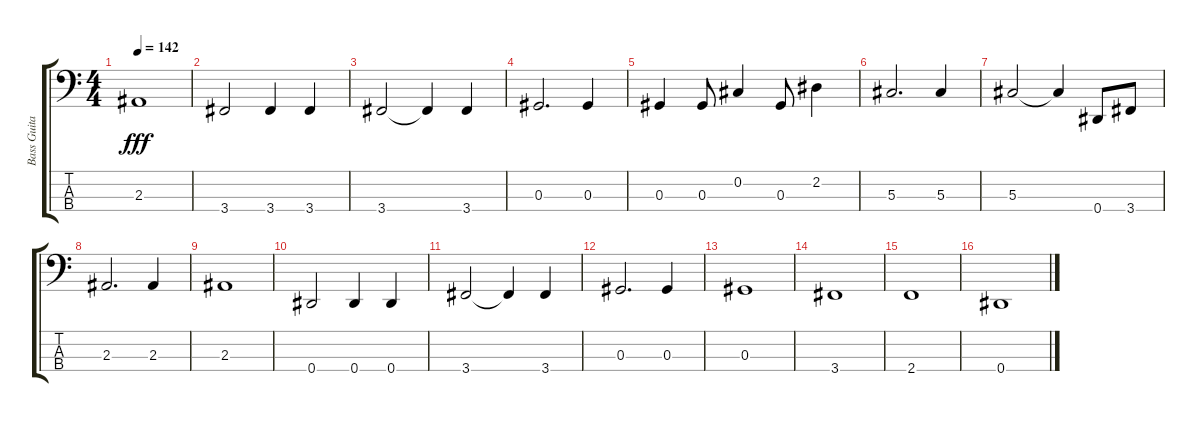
\track ("Bass Guitar" "Bass Guita") {instrument electricbassfinger}
\staff {score tabs}
\tuning (Gb2 Db2 Ab1 Eb1) {hide}
\ts (4 4)
\tempo 142
\clef f4
\ks c
2.3.1{dy fff} |
3.4.2 3.4.4 3.4.4 |
3.4.2 3.4{t}.4 3.4.4 |
0.3.2{d} 0.3.4 |
0.3.4 0.3.8 0.2.4 0.3.8 2.2.4 |
5.3.2{d} 5.3.4 |
5.3.2 5.3{t}.4 0.4.8 3.4.8 |
2.3.2{d} 2.3.4 |
2.3.1 |
0.4.2 0.4.4 0.4.4 |
3.4.2 3.4{t}.4 3.4.4 |
0.3.2{d} 0.3.4 |
0.3.1 |
3.4.1 |
2.4.1 |
0.4.1
